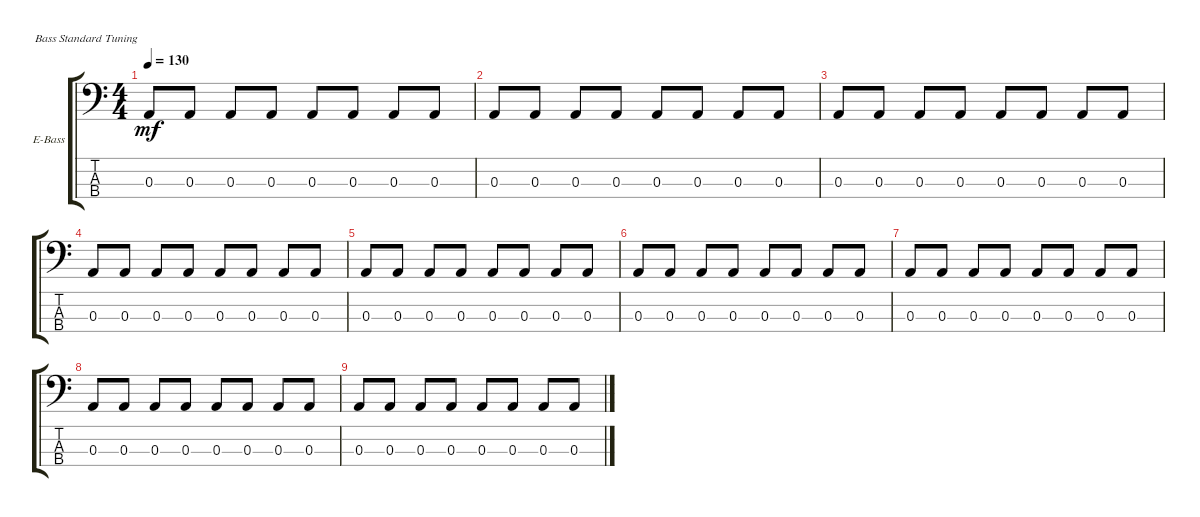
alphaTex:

\defaultSystemsLayout 4
\bracketExtendMode groupsimilarinstruments
\firstSystemTrackNameOrientation horizontal
\otherSystemsTrackNameOrientation horizontal
\track ("А. Андреев" "E-Bass") {instrument electricbassfinger}
\staff {score tabs}
\tuning (G2 D2 A1 E1)
\ts (4 4)
\tempo 130
\clef f4
\ks c
0.3.8{dy mf} 0.3.8 0.3.8 0.3.8 0.3.8 0.3.8 0.3.8 0.3.8 |
0.3.8 0.3.8 0.3.8 0.3.8 0.3.8 0.3.8 0.3.8 0.3.8 |
0.3.8 0.3.8 0.3.8 0.3.8 0.3.8 0.3.8 0.3.8 0.3.8 |
0.3.8 0.3.8 0.3.8 0.3.8 0.3.8 0.3.8 0.3.8 0.3.8 |
0.3.8 0.3.8 0.3.8 0.3.8 0.3.8 0.3.8 0.3.8 0.3.8 |
0.3.8 0.3.8 0.3.8 0.3.8 0.3.8 0.3.8 0.3.8 0.3.8 |
0.3.8 0.3.8 0.3.8 0.3.8 0.3.8 0.3.8 0.3.8 0.3.8 |
0.3.8 0.3.8 0.3.8 0.3.8 0.3.8 0.3.8 0.3.8 0.3.8 |
0.3.8 0.3.8 0.3.8 0.3.8 0.3.8 0.3.8 0.3.8 0.3.8
